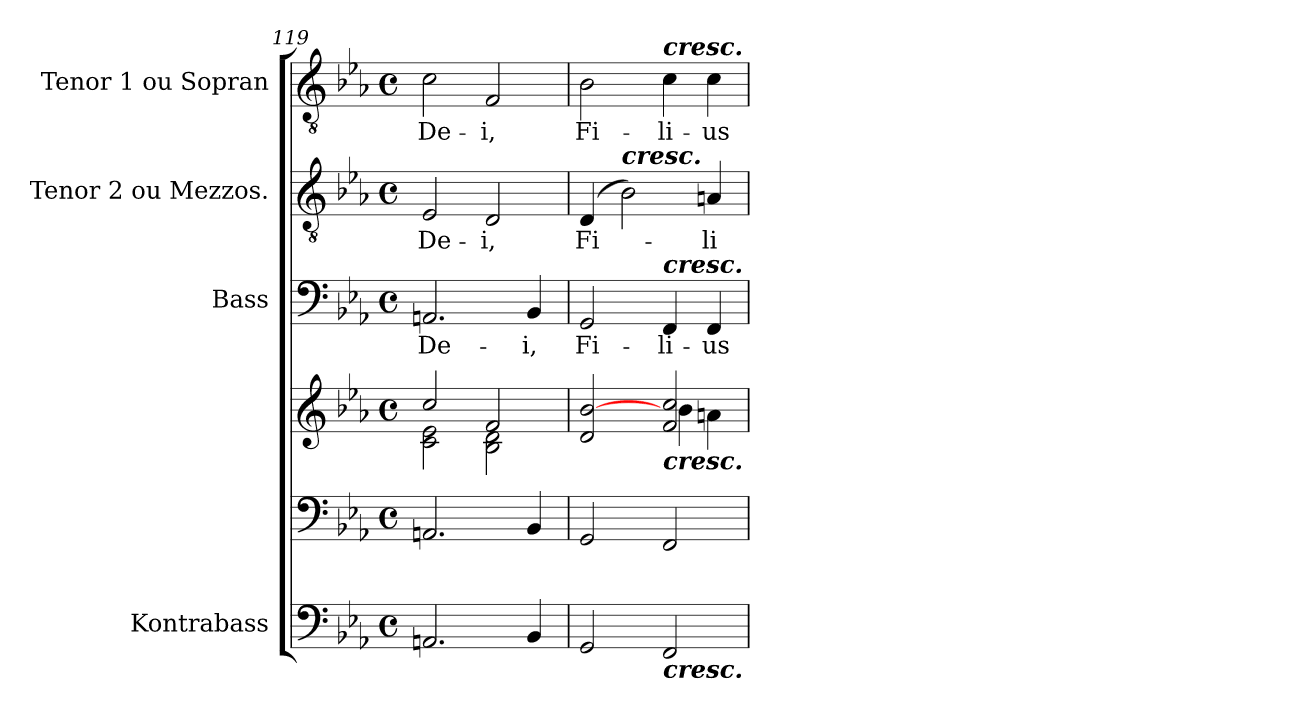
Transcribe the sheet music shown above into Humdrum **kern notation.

**kern	**kern	**kern	**kern	**text	**kern	**text	**kern	**text
*part5	*part4	*part4	*part3	*part3	*part2	*part2	*part1	*part1
*staff6	*staff5	*staff4	*staff3	*staff3	*staff2	*staff2	*staff1	*staff1
*I"Kontrabass	*	*	*I"Bass	*	*I"Tenor 2 ou Mezzos.	*	*I"Tenor 1 ou Sopran	*
*I'Kb.	*	*	*	*	*	*	*	*
!!LO:LB:g=z
*clefF4	*clefF4	*clefG2	*clefF4	*	*clefGv2	*	*clefGv2	*
*ITrd7c12	*	*	*	*	*	*	*	*
*k[b-e-a-]	*k[b-e-a-]	*k[b-e-a-]	*k[b-e-a-]	*	*k[b-e-a-]	*	*k[b-e-a-]	*
*E-:	*E-:	*E-:	*E-:	*	*E-:	*	*E-:	*
*M4/4	*M4/4	*M4/4	*M4/4	*	*M4/4	*	*M4/4	*
*met(c)	*met(c)	*met(c)	*met(c)	*	*met(c)	*	*met(c)	*
=119	=119	=119	=119	=119	=119	=119	=119	=119
*	*	*^	*	*	*	*	*	*
!	!	!	!	!	!LO:LY:b	!	!LO:LY:b	!	!LO:LY:b
2.AAAn/	2.AAn/	2cc/	2c\ 2e-\	2.AAn/	De-	2E-/	De-	2c\	De-
!	!	!	!	!	!	!	!LO:LY:b	!	!LO:LY:b
.	.	2f/	2B-\ 2d\	.	.	2D/	-i,	2F/	-i,
!	!	!	!	!	!LO:LY:b	!	!	!	!
4BBB-/	4BB-/	.	.	4BB-/	-i,	.	.	.	.
=120	=120	=120	=120	=120	=120	=120	=120	=120	=120
!	!	!	!	!	!LO:LY:b	!	!LO:LY:b	!	!LO:LY:b
2GGG/	2GG/	2d/ [>2b-/	2ryy	2GG/	Fi-	(4D/	Fi-	2B-\	Fi-
!	!	!	!	!	!	!LO:TX:a:Bi:t=cresc.	!	!	!
.	.	.	.	.	.	2B-\)	.	.	.
!	!	!	!	!	!	!	!	!LO:TX:a:Bi:t=cresc.	!
!	!	!	!	!LO:TX:a:Bi:t=cresc.	!	!	!	!	!
!	!	!LO:TX:b:Bi:t=cresc.	!	!	!	!	!	!	!
!LO:TX:b:Bi:t=cresc.	!	!	!	!	!	!	!	!	!
!	!	!	!	!	!LO:LY:b	!	!	!	!LO:LY:b
2FFF/	2FF/	2f/ 2cc/	4b-\	4FF/	-li-	.	.	4c\	-li-
!	!	!	!	!	!LO:LY:b	!	!LO:LY:b	!	!LO:LY:b
.	.	.	4an\	4FF/	-us	4An/	-li-	4c\	-us
*	*	*v	*v	*	*	*	*	*	*
=	=	=	=	=	=	=	=	=
*-	*-	*-	*-	*-	*-	*-	*-	*-
